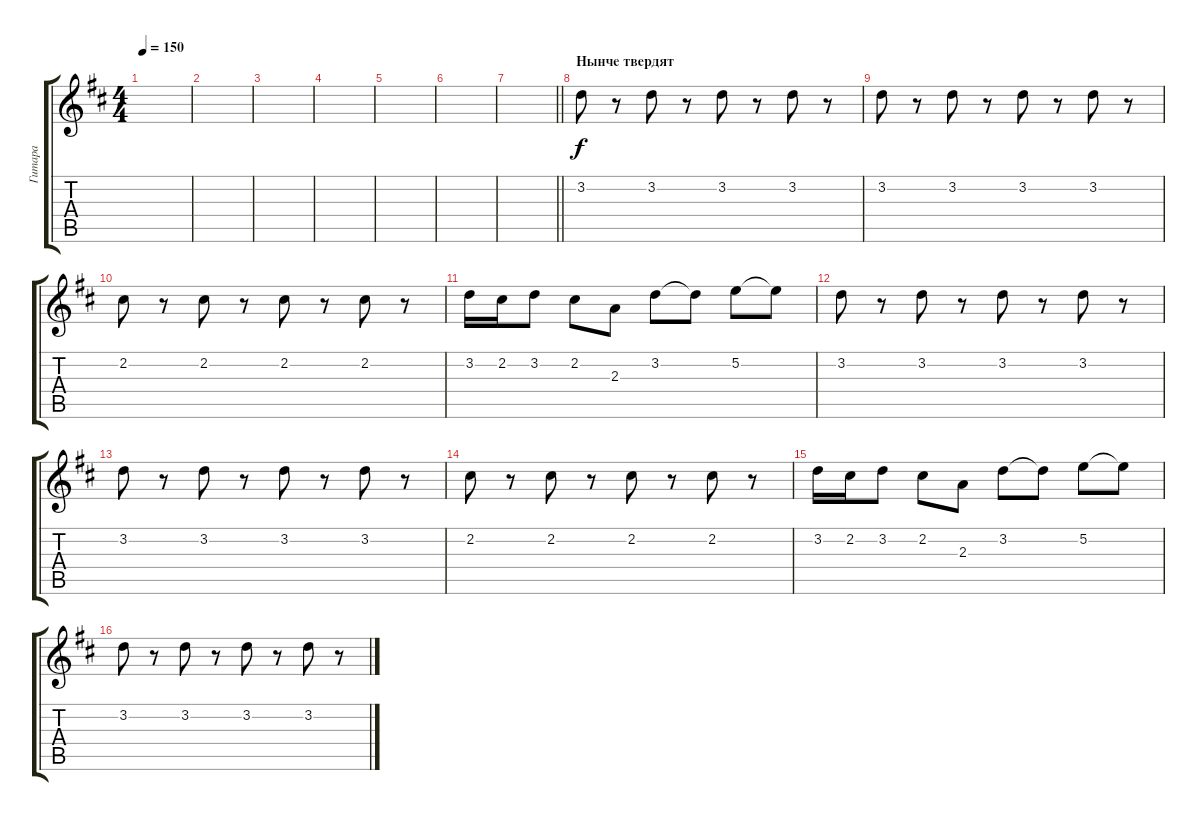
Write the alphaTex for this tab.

\track ("Гитара" "Гитара") {instrument distortionguitar}
\staff {score tabs}
\tuning (E4 B3 G3 D3 A2 E2) {hide}
\ts (4 4)
\tempo 150
\clef g2
\ks bminor
|
|
|
|
|
|
\barLineRight lightlight
|
\section ("" "Нынче твердят")
3.2.8 r.8 3.2.8 r.8 3.2.8 r.8 3.2.8 r.8 |
3.2.8 r.8 3.2.8 r.8 3.2.8 r.8 3.2.8 r.8 |
2.2.8 r.8 2.2.8 r.8 2.2.8 r.8 2.2.8 r.8 |
3.2.16 2.2.16 3.2.8 2.2.8 2.3.8 3.2.8 3.2{t}.8 5.2.8 5.2{t}.8 |
3.2.8 r.8 3.2.8 r.8 3.2.8 r.8 3.2.8 r.8 |
3.2.8 r.8 3.2.8 r.8 3.2.8 r.8 3.2.8 r.8 |
2.2.8 r.8 2.2.8 r.8 2.2.8 r.8 2.2.8 r.8 |
3.2.16 2.2.16 3.2.8 2.2.8 2.3.8 3.2.8 3.2{t}.8 5.2.8 5.2{t}.8 |
3.2.8 r.8 3.2.8 r.8 3.2.8 r.8 3.2.8 r.8
